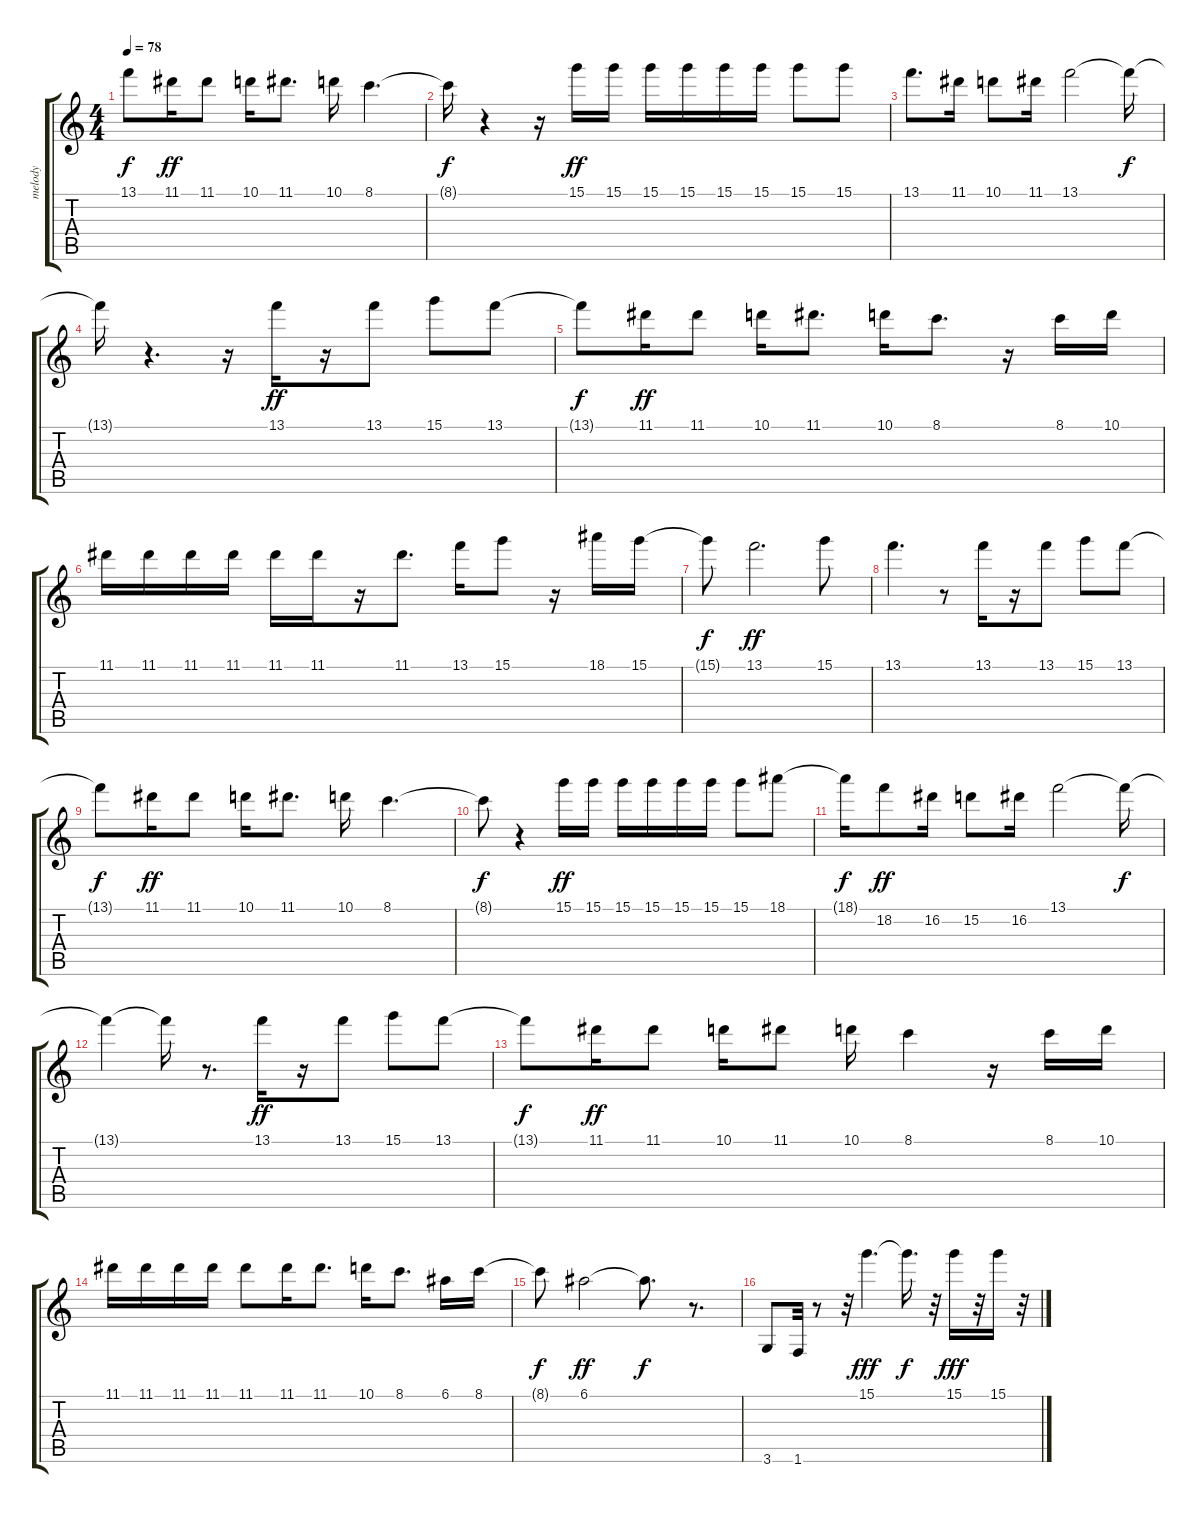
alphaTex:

\track ("melody" "melody") {instrument distortionguitar}
\staff {score tabs}
\tuning (E4 B3 G3 D3 A2 E2) {hide}
\ts (4 4)
\tempo 78
\clef g2
\ks c
13.1{t}.8{dy f} 11.1.16{dy ff} 11.1.8 10.1.16 11.1.8{d} 10.1.16 8.1.4{d} |
8.1{t}.16{dy f} r.4 r.16 15.1.16{dy ff} 15.1.16 15.1.16 15.1.16 15.1.16 15.1.16 15.1.8 15.1.8 |
13.1.8{d} 11.1.16 10.1.8 11.1.16 13.1.2 13.1{t}.16{dy f} |
13.1{t}.16 r.4{d} r.16 13.1.16{dy ff} r.16 13.1.8 15.1.8 13.1.8 |
13.1{t}.8{dy f} 11.1.16{dy ff} 11.1.8 10.1.16 11.1.8{d} 10.1.16 8.1.8{d} r.16 8.1.16 10.1.16 |
11.1.16 11.1.16 11.1.16 11.1.16 11.1.16 11.1.16 r.16 11.1.8{d} 13.1.16 15.1.8 r.16 18.1.16 15.1.16 |
15.1{t}.8{dy f} 13.1.2{d dy ff} 15.1.8 |
13.1.4{d} r.8 13.1.16 r.16 13.1.8 15.1.8 13.1.8 |
13.1{t}.8{dy f} 11.1.16{dy ff} 11.1.8 10.1.16 11.1.8{d} 10.1.16 8.1.4{d} |
8.1{t}.8{dy f} r.4 15.1.16{dy ff} 15.1.16 15.1.16 15.1.16 15.1.16 15.1.16 15.1.8 18.1.8 |
18.1{t}.16{dy f} 18.2.8{dy ff} 16.2.16 15.2.8 16.2.16 13.1.2 13.1{t}.16{dy f} |
13.1{t}.4 13.1{t}.16 r.8{d} 13.1.16{dy ff} r.16 13.1.8 15.1.8 13.1.8 |
13.1{t}.8{dy f} 11.1.16{dy ff} 11.1.8 10.1.16 11.1.8 10.1.16 8.1.4 r.16 8.1.16 10.1.16 |
11.1.16 11.1.16 11.1.16 11.1.16 11.1.8 11.1.16 11.1.8{d} 10.1.16 8.1.8{d} 6.1.16 8.1.16 |
8.1{t}.8{dy f} 6.1.2{dy ff} 6.1{t}.8{d dy f} r.8{d} |
3.6.8 1.6.32 r.8 r.32 15.1.4{d dy fff} 15.1{t}.16{d dy f} r.32 15.1.16{dy fff} r.32 15.1.16 r.32
